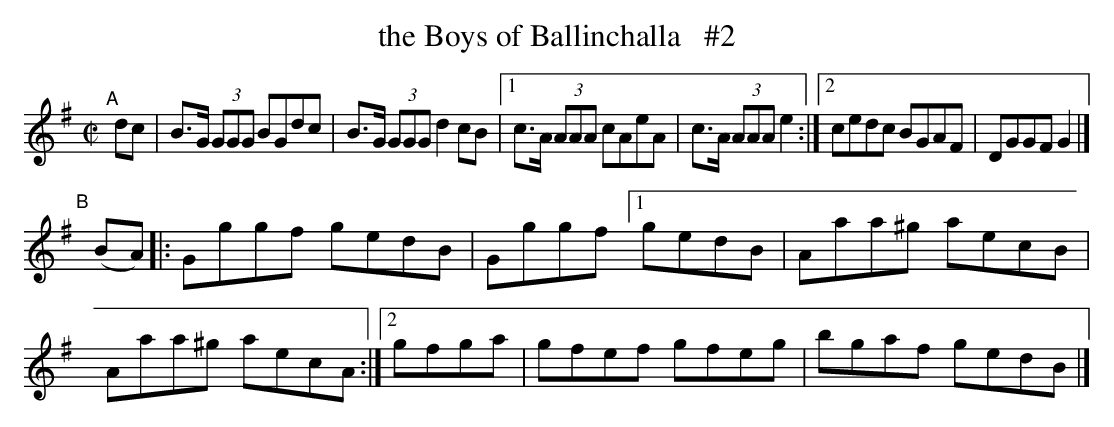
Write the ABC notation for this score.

X:1
T: the Boys of Ballinchalla   #2
M: C|
L: 1/8
K: G
"^A"[|]\
   dc | B>G (3GGG BGdc | B>G (3GGG d2cB |[1 c>A (3AAA cAeA | c>A (3AAA e2 :|[2 cedc BGAF | DGGF G2 |]
"^B"[|] (BA) \
|: Gggf gedB | Gggf [1 gedB | Aaa^g aecB | Aaa^g aecA :|[2 gfga | gfef gfeg | bgaf gedB |]
